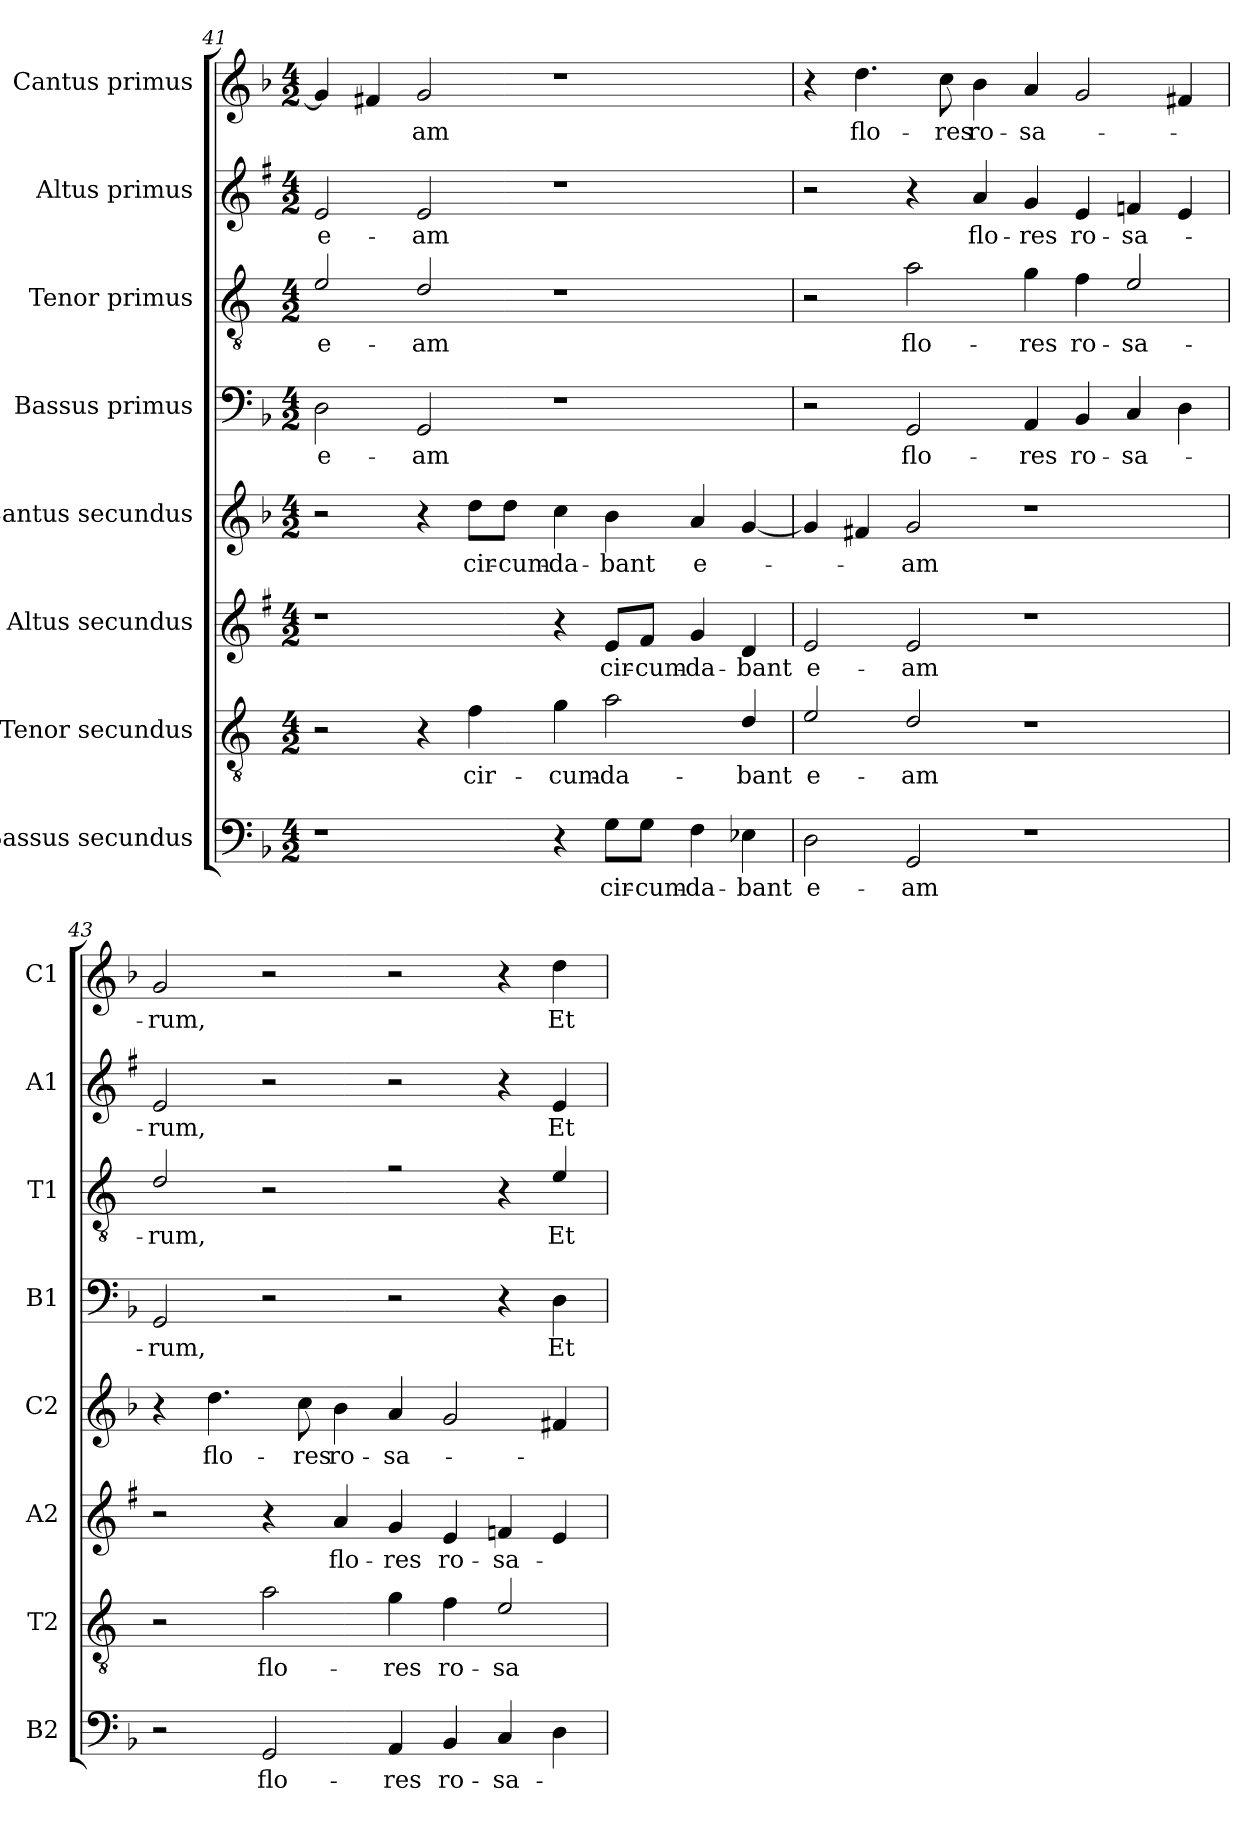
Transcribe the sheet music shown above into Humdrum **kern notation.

**kern	**text	**kern	**text	**kern	**text	**kern	**text	**kern	**text	**kern	**text	**kern	**text	**kern	**text
*part8	*part8	*part7	*part7	*part6	*part6	*part5	*part5	*part4	*part4	*part3	*part3	*part2	*part2	*part1	*part1
*staff8	*staff8	*staff7	*staff7	*staff6	*staff6	*staff5	*staff5	*staff4	*staff4	*staff3	*staff3	*staff2	*staff2	*staff1	*staff1
*I"Bassus secundus	*	*I"Tenor secundus	*	*I"Altus secundus	*	*I"Cantus secundus	*	*I"Bassus primus	*	*I"Tenor primus	*	*I"Altus primus	*	*I"Cantus primus	*
*I'B2	*	*I'T2	*	*I'A2	*	*I'C2	*	*I'B1	*	*I'T1	*	*I'A1	*	*I'C1	*
*clefF4	*	*clefGv2	*	*clefG2	*	*clefG2	*	*clefF4	*	*clefGv2	*	*clefG2	*	*clefG2	*
*	*	*ITrd4c7	*	*ITrd1c2	*	*	*	*	*	*ITrd4c7	*	*ITrd1c2	*	*	*
*k[b-]	*	*k[b-]	*	*k[b-]	*	*k[b-]	*	*k[b-]	*	*k[b-]	*	*k[b-]	*	*k[b-]	*
*F:	*	*F:	*	*F:	*	*F:	*	*F:	*	*F:	*	*F:	*	*F:	*
*M4/2	*	*M4/2	*	*M4/2	*	*M4/2	*	*M4/2	*	*M4/2	*	*M4/2	*	*M4/2	*
=41	=41	=41	=41	=41	=41	=41	=41	=41	=41	=41	=41	=41	=41	=41	=41
!	!	!	!	!	!	!	!	!	!LO:LY:b	!	!LO:LY:b	!	!LO:LY:b	!	!
1r	.	2r	.	1r	.	2r	.	2D\	e-	2A/	e-	2d/	e-	4g/]	.
.	.	.	.	.	.	.	.	.	.	.	.	.	.	4f#X/	.
!	!	!	!	!	!	!	!	!	!LO:LY:b	!	!LO:LY:b	!	!LO:LY:b	!	!LO:LY:b
.	.	4r	.	.	.	4r	.	2GG/	-am	2G/	-am	2d/	-am	2g/	-am
!	!	!	!LO:LY:b	!	!	!	!LO:LY:b	!	!	!	!	!	!	!	!
.	.	4B-\	cir-	.	.	8dd\L	cir-	.	.	.	.	.	.	.	.
!	!	!	!	!	!	!	!LO:LY:b	!	!	!	!	!	!	!	!
.	.	.	.	.	.	8dd\J	-cum-	.	.	.	.	.	.	.	.
!	!	!	!LO:LY:b	!	!	!	!LO:LY:b	!	!	!	!	!	!	!	!
4r	.	4c\	-cum-	4r	.	4cc\	-da-	1r	.	1r	.	1r	.	1r	.
!	!LO:LY:b	!	!LO:LY:b	!	!LO:LY:b	!	!LO:LY:b	!	!	!	!	!	!	!	!
8G\L	cir-	2d\	-da-	8d/L	cir-	4b-\	-bant	.	.	.	.	.	.	.	.
!	!LO:LY:b	!	!	!	!LO:LY:b	!	!	!	!	!	!	!	!	!	!
8G\J	-cum-	.	.	8e/J	-cum-	.	.	.	.	.	.	.	.	.	.
!	!LO:LY:b	!	!	!	!LO:LY:b	!	!LO:LY:b	!	!	!	!	!	!	!	!
4F\	-da-	.	.	4f/	-da-	4a/	e-	.	.	.	.	.	.	.	.
!	!LO:LY:b	!	!LO:LY:b	!	!LO:LY:b	!	!	!	!	!	!	!	!	!	!
4E-X\	-bant	4G/	-bant	4c/	-bant	[4g/	.	.	.	.	.	.	.	.	.
=42	=42	=42	=42	=42	=42	=42	=42	=42	=42	=42	=42	=42	=42	=42	=42
!	!LO:LY:b	!	!LO:LY:b	!	!LO:LY:b	!	!	!	!	!	!	!	!	!	!
2D\	e-	2A/	e-	2d/	e-	4g/]	.	2r	.	2r	.	2r	.	4r	.
!	!	!	!	!	!	!	!	!	!	!	!	!	!	!	!LO:LY:b
.	.	.	.	.	.	4f#X/	.	.	.	.	.	.	.	4.dd\	flo-
!	!LO:LY:b	!	!LO:LY:b	!	!LO:LY:b	!	!LO:LY:b	!	!LO:LY:b	!	!LO:LY:b	!	!	!	!
2GG/	-am	2G/	-am	2d/	-am	2g/	-am	2GG/	flo-	2d\	flo-	4r	.	.	.
!	!	!	!	!	!	!	!	!	!	!	!	!	!	!	!LO:LY:b
.	.	.	.	.	.	.	.	.	.	.	.	.	.	8cc\	-res
!	!	!	!	!	!	!	!	!	!	!	!	!	!LO:LY:b	!	!LO:LY:b
.	.	.	.	.	.	.	.	.	.	.	.	4g/	flo-	4b-\	ro-
!	!	!	!	!	!	!	!	!	!LO:LY:b	!	!LO:LY:b	!	!LO:LY:b	!	!LO:LY:b
1r	.	1r	.	1r	.	1r	.	4AA/	-res	4c\	-res	4f/	-res	4a/	-sa-
!	!	!	!	!	!	!	!	!	!LO:LY:b	!	!LO:LY:b	!	!LO:LY:b	!	!
.	.	.	.	.	.	.	.	4BB-/	ro-	4B-\	ro-	4d/	ro-	2g/	.
!	!	!	!	!	!	!	!	!	!LO:LY:b	!	!LO:LY:b	!	!LO:LY:b	!	!
.	.	.	.	.	.	.	.	4C/	-sa-	2A/	-sa-	4e-X/	-sa-	.	.
.	.	.	.	.	.	.	.	4D\	.	.	.	4d/	.	4f#X/	.
!!LO:LB:g=z
=43	=43	=43	=43	=43	=43	=43	=43	=43	=43	=43	=43	=43	=43	=43	=43
!	!	!	!	!	!	!	!	!	!LO:LY:b	!	!LO:LY:b	!	!LO:LY:b	!	!LO:LY:b
2r	.	2r	.	2r	.	4r	.	2GG/	-rum,	2G/	-rum,	2d/	-rum,	2g/	-rum,
!	!	!	!	!	!	!	!LO:LY:b	!	!	!	!	!	!	!	!
.	.	.	.	.	.	4.dd\	flo-	.	.	.	.	.	.	.	.
!	!LO:LY:b	!	!LO:LY:b	!	!	!	!	!	!	!	!	!	!	!	!
2GG/	flo-	2d\	flo-	4r	.	.	.	2r	.	2r	.	2r	.	2r	.
!	!	!	!	!	!	!	!LO:LY:b	!	!	!	!	!	!	!	!
.	.	.	.	.	.	8cc\	-res	.	.	.	.	.	.	.	.
!	!	!	!	!	!LO:LY:b	!	!LO:LY:b	!	!	!	!	!	!	!	!
.	.	.	.	4g/	flo-	4b-\	ro-	.	.	.	.	.	.	.	.
!	!LO:LY:b	!	!LO:LY:b	!	!LO:LY:b	!	!LO:LY:b	!	!	!	!	!	!	!	!
4AA/	-res	4c\	-res	4f/	-res	4a/	-sa-	2r	.	2rf	.	2r	.	2r	.
!	!LO:LY:b	!	!LO:LY:b	!	!LO:LY:b	!	!	!	!	!	!	!	!	!	!
4BB-/	ro-	4B-\	ro-	4d/	ro-	2g/	.	.	.	.	.	.	.	.	.
!	!LO:LY:b	!	!LO:LY:b	!	!LO:LY:b	!	!	!	!	!	!	!	!	!	!
4C/	-sa-	2A/	-sa-	4e-X/	-sa-	.	.	4r	.	4r	.	4r	.	4r	.
!	!	!	!	!	!	!	!	!	!LO:LY:b	!	!LO:LY:b	!	!LO:LY:b	!	!LO:LY:b
4D\	.	.	.	4d/	.	4f#X/	.	4D\	Et	4A/	Et	4d/	Et	4dd\	Et
=	=	=	=	=	=	=	=	=	=	=	=	=	=	=	=
*-	*-	*-	*-	*-	*-	*-	*-	*-	*-	*-	*-	*-	*-	*-	*-
